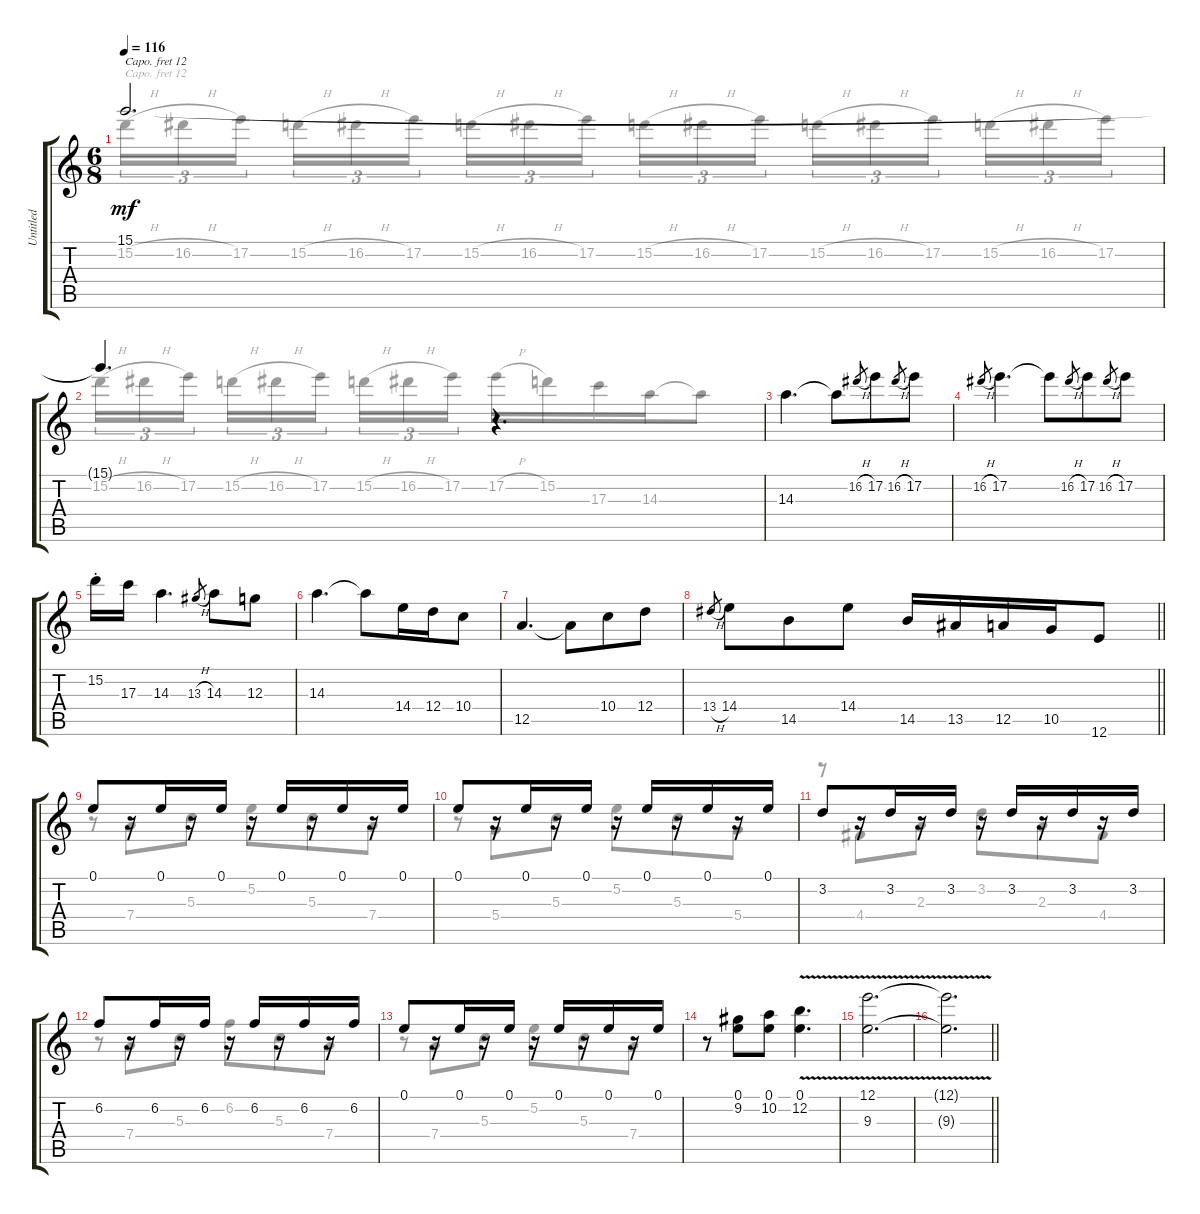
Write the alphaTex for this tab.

\track ("Untitled" "Untitled") {instrument rockorgan}
\staff {score tabs}
\capo 12
\tuning (E4 B3 G3 D3 A2 E2) {hide}
\voice
\ts (6 8)
\tempo 116
\clef g2
\ks c
15.1{t}.2{d dy mf} |
15.1{t}.4{d} r.4{d} |
14.3.4{d} 14.3{t}.8 16.2{h}.8{gr} 17.2.8 16.2{h}.8{gr} 17.2.8 |
16.2{h}.8{gr} 17.2.4{d} 17.2{t}.8 16.2{h}.8{gr} 17.2.8 16.2{h}.8{gr} 17.2.8 |
15.2{st}.16 17.3.16 14.3.4{d} 13.3{h}.8{gr} 14.3.8 12.3.8 |
14.3.4{d} 14.3{t}.8 14.4.16 12.4.16 10.4.8 |
12.5.4{d} 12.5{t}.8 10.4.8 12.4.8 |
\barLineRight lightlight
13.4{h}.8{gr} 14.4.8 14.5.8 14.4.8 14.5.16 13.5.16 12.5.16 10.5.16 12.6.8 |
0.1.8 r.16 0.1.16 r.16 0.1.16 r.16 0.1.16 r.16 0.1.16 r.16 0.1.16 |
0.1.8 r.16 0.1.16 r.16 0.1.16 r.16 0.1.16 r.16 0.1.16 r.16 0.1.16 |
3.2.8 r.16 3.2.16 r.16 3.2.16 r.16 3.2.16 r.16 3.2.16 r.16 3.2.16 |
6.2.8 r.16 6.2.16 r.16 6.2.16 r.16 6.2.16 r.16 6.2.16 r.16 6.2.16 |
0.1.8 r.16 0.1.16 r.16 0.1.16 r.16 0.1.16 r.16 0.1.16 r.16 0.1.16 |
r.8 (0.1 9.2).8 (0.1 10.2).8 (0.1{v} 12.2{v}).4{d} |
(12.1{v} 9.3{v}).2{d} |
\barLineRight lightlight
(12.1{v t} 9.3{v t}).2{d}
\voice
\clef g2
\ottava regular
\simile none
\ks c
15.2{h}.16{tu (3 2) dy mf} 16.2{h}.16{tu (3 2)} 17.2.16{tu (3 2) beam splitsecondary} 15.2{h}.16{tu (3 2)} 16.2{h}.16{tu (3 2)} 17.2.16{tu (3 2) beam splitsecondary} 15.2{h}.16{tu (3 2)} 16.2{h}.16{tu (3 2)} 17.2.16{tu (3 2)} 15.2{h}.16{tu (3 2)} 16.2{h}.16{tu (3 2)} 17.2.16{tu (3 2) beam splitsecondary} 15.2{h}.16{tu (3 2)} 16.2{h}.16{tu (3 2)} 17.2.16{tu (3 2) beam splitsecondary} 15.2{h}.16{tu (3 2)} 16.2{h}.16{tu (3 2)} 17.2.16{tu (3 2)} |
15.2{h}.16{tu (3 2)} 16.2{h}.16{tu (3 2)} 17.2.16{tu (3 2) beam splitsecondary} 15.2{h}.16{tu (3 2)} 16.2{h}.16{tu (3 2)} 17.2.16{tu (3 2) beam splitsecondary} 15.2{h}.16{tu (3 2)} 16.2{h}.16{tu (3 2)} 17.2.16{tu (3 2)} 17.2{h}.16 15.2.16 17.3.16 14.3.16 14.3{t}.8 |
|
|
|
|
|
\barLineRight lightlight
|
r.8 7.4.8 5.3.8 5.2.8 5.3.8 7.4.8 |
r.8 5.4.8 5.3.8 5.2.8 5.3.8 5.4.8 |
r.8 4.4.8 2.3.8 3.2.8 2.3.8 4.4.8 |
r.8 7.4.8 5.3.8 6.2.8 5.3.8 7.4.8 |
r.8 7.4.8 5.3.8 5.2.8 5.3.8 7.4.8 |
|
|
\barLineRight lightlight
